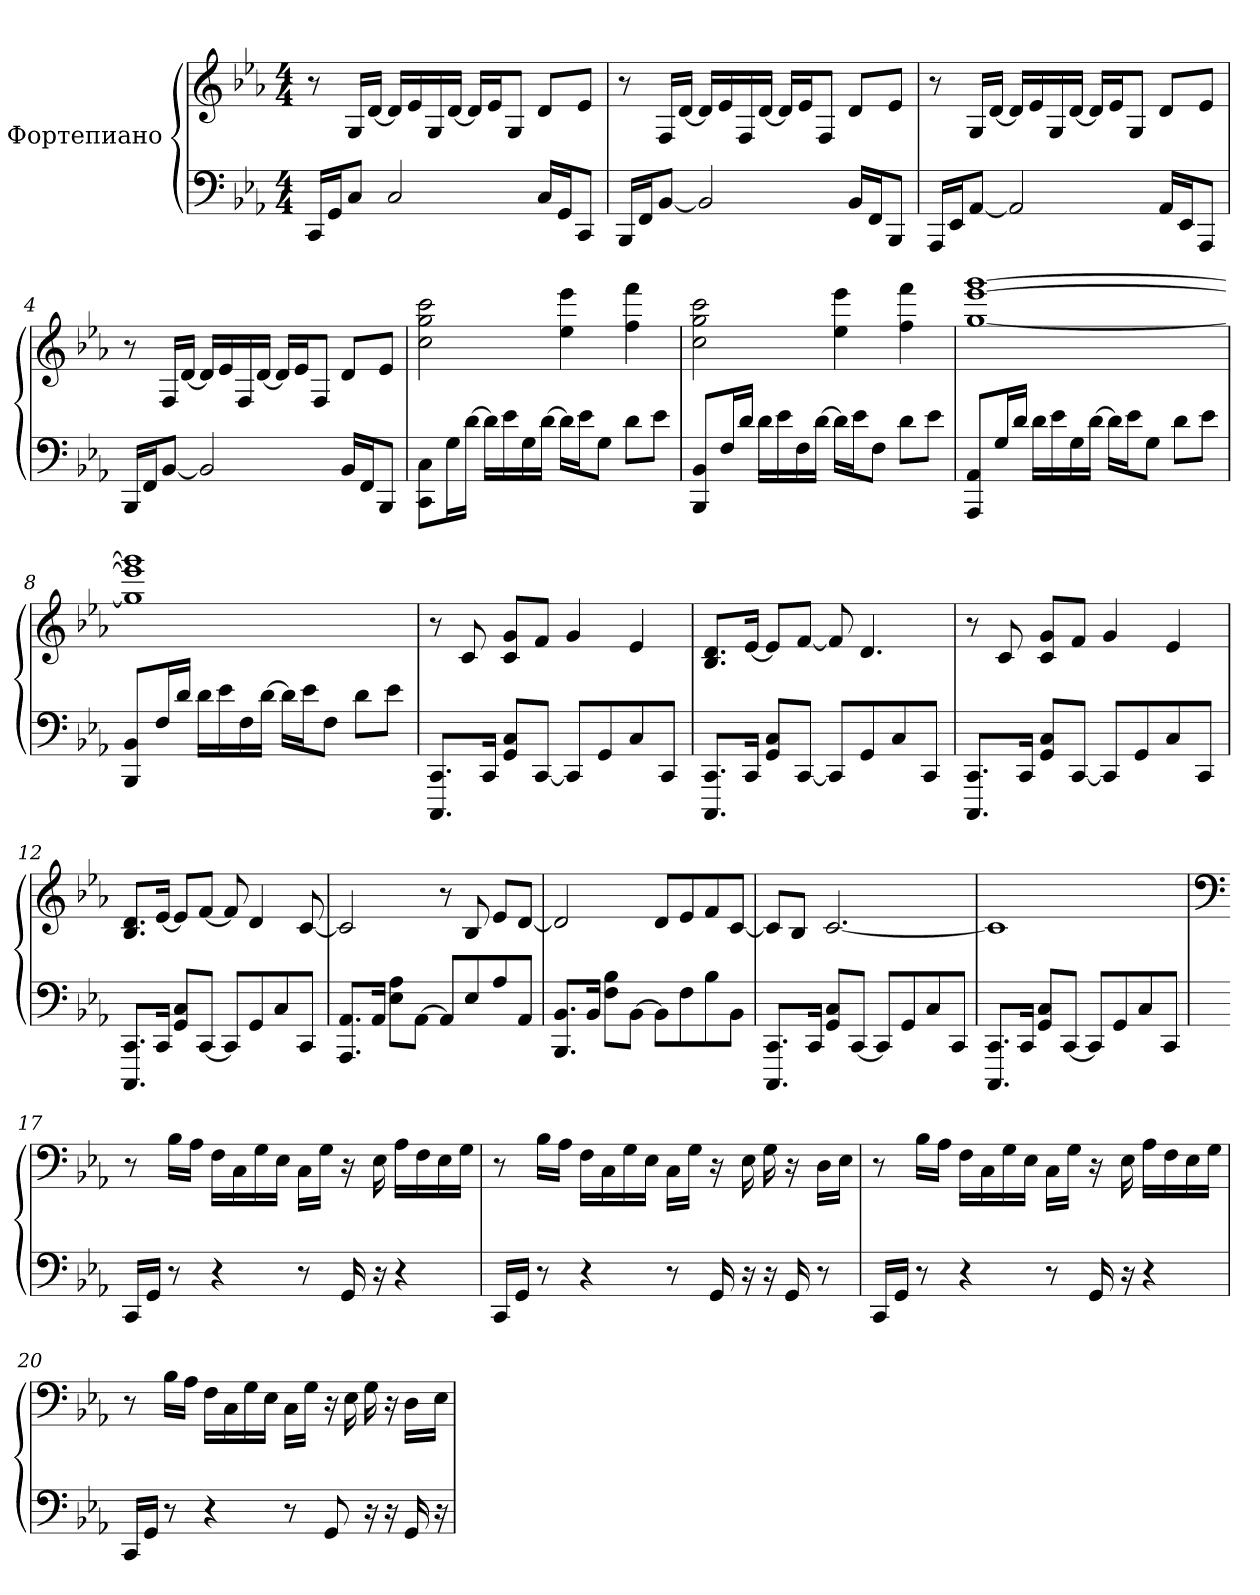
**kern	**kern
*part2	*part1
*staff2	*staff1
*I"Фортепиано	*I"Фортепиано
*clefF4	*clefG2
*k[b-e-a-]	*k[b-e-a-]
*M4/4	*M4/4
*MM98	*MM98
=1	=1
16CC/LL	8r
16GG/J	.
8C/J	16G/LL
.	[16d/JJ
2C/	16d/LL]
.	16e-/
.	16G/
.	[16d/JJ
.	16d/LL]
.	16e-/J
.	8G/J
16C/LL	8d/L
16GG/J	.
8CC/J	8e-/J
=2	=2
16BBB-/LL	8r
16FF/J	.
[8BB-/J	16F/LL
.	[16d/JJ
2BB-/]	16d/LL]
.	16e-/
.	16F/
.	[16d/JJ
.	16d/LL]
.	16e-/J
.	8F/J
16BB-/LL	8d/L
16FF/J	.
8BBB-/J	8e-/J
=3	=3
16AAA-/LL	8r
16EE-/J	.
[8AA-/J	16G/LL
.	[16d/JJ
2AA-/]	16d/LL]
.	16e-/
.	16G/
.	[16d/JJ
.	16d/LL]
.	16e-/J
.	8G/J
16AA-/LL	8d/L
16EE-/J	.
8AAA-/J	8e-/J
!!LO:LB:g=z
=4	=4
16BBB-/LL	8r
16FF/J	.
[8BB-/J	16F/LL
.	[16d/JJ
2BB-/]	16d/LL]
.	16e-/
.	16F/
.	[16d/JJ
.	16d/LL]
.	16e-/J
.	8F/J
16BB-/LL	8d/L
16FF/J	.
8BBB-/J	8e-/J
=5	=5
8CC\ 8C\L	2cc\ 2gg\ 2ccc\
16G\L	.
[16d\JJ	.
16d\LL]	.
16e-\	.
16G\	.
[16d\JJ	.
16d\LL]	4ee-\ 4eee-\
16e-\J	.
8G\J	.
8d\L	4ff\ 4fff\
8e-\J	.
=6	=6
8BBB-/ 8BB-/L	2cc\ 2gg\ 2ccc\
16F/L	.
16d/JJ	.
16d\LL	.
16e-\	.
16F\	.
[16d\JJ	.
16d\LL]	4ee-\ 4eee-\
16e-\J	.
8F\J	.
8d\L	4ff\ 4fff\
8e-\J	.
!!LO:LB:g=z
=7	=7
8AAA-/ 8AA-/L	[1gg [1eee- [1ggg
16G/L	.
16d/JJ	.
16d\LL	.
16e-\	.
16G\	.
[16d\JJ	.
16d\LL]	.
16e-\J	.
8G\J	.
8d\L	.
8e-\J	.
=8	=8
8BBB-/ 8BB-/L	1gg] 1eee-] 1ggg]
16F/L	.
16d/JJ	.
16d\LL	.
16e-\	.
16F\	.
[16d\JJ	.
16d\LL]	.
16e-\J	.
8F\J	.
8d\L	.
8e-\J	.
=9	=9
8.CCC/ 8.CC/L	8r
.	8c/
16CC/Jk	.
8GG/ 8C/L	8c/ 8g/L
[8CC/J	8f/J
8CC/L]	4g/
8GG/	.
8C/	4e-/
8CC/J	.
!!LO:LB:g=z
=10	=10
8.CCC/ 8.CC/L	8.B-/ 8.d/L
16CC/Jk	[16e-/Jk
8GG/ 8C/L	8e-/L]
[8CC/J	[8f/J
8CC/L]	8f/]
8GG/	4.d/
8C/	.
8CC/J	.
=11	=11
8.CCC/ 8.CC/L	8r
.	8c/
16CC/Jk	.
8GG/ 8C/L	8c/ 8g/L
[8CC/J	8f/J
8CC/L]	4g/
8GG/	.
8C/	4e-/
8CC/J	.
=12	=12
8.CCC/ 8.CC/L	8.B-/ 8.d/L
16CC/Jk	[16e-/Jk
8GG/ 8C/L	8e-/L]
[8CC/J	[8f/J
8CC/L]	8f/]
8GG/	4d/
8C/	.
8CC/J	[8c/
!!LO:PB:g=z
=13	=13
8.AAA-/ 8.AA-/L	2c/]
16AA-/Jk	.
8E-\ 8A-\L	.
[8AA-\J	.
8AA-/L]	8r
8E-/	8B-/
8A-/	8e-/L
8AA-/J	[8d/J
=14	=14
8.BBB-/ 8.BB-/L	2d/]
16BB-/Jk	.
8F\ 8B-\L	.
[8BB-\J	.
8BB-\L]	8d/L
8F\	8e-/
8B-\	8f/
8BB-\J	[8c/J
=15	=15
8.CCC/ 8.CC/L	8c/L]
.	8B-/J
16CC/Jk	.
8GG/ 8C/L	[2.c/
[8CC/J	.
8CC/L]	.
8GG/	.
8C/	.
8CC/J	.
=16	=16
8.CCC/ 8.CC/L	1c]
16CC/Jk	.
8GG/ 8C/L	.
[8CC/J	.
8CC/L]	.
8GG/	.
8C/	.
8CC/J	.
!!LO:LB:g=z
=17	=17
*	*clefF4
16CC/LL	8r
16GG/JJ	.
8r	16B-\LL
.	16A-\JJ
4r	16F\LL
.	16C\
.	16G\
.	16E-\JJ
8r	16C\LL
.	16G\JJ
16GG/	16r
16r	16E-\
4r	16A-\LL
.	16F\
.	16E-\
.	16G\JJ
=18	=18
16CC/LL	8r
16GG/JJ	.
8r	16B-\LL
.	16A-\JJ
4r	16F\LL
.	16C\
.	16G\
.	16E-\JJ
8r	16C\LL
.	16G\JJ
16GG/	16r
16r	16E-\
16r	16G\
16GG/	16r
8r	16D\LL
.	16E-\JJ
!!LO:LB:g=z
=19	=19
16CC/LL	8r
16GG/JJ	.
8r	16B-\LL
.	16A-\JJ
4r	16F\LL
.	16C\
.	16G\
.	16E-\JJ
8r	16C\LL
.	16G\JJ
16GG/	16r
16r	16E-\
4r	16A-\LL
.	16F\
.	16E-\
.	16G\JJ
=20	=20
16CC/LL	8r
16GG/JJ	.
8r	16B-\LL
.	16A-\JJ
4r	16F\LL
.	16C\
.	16G\
.	16E-\JJ
8r	16C\LL
.	16G\JJ
8GG/	16r
.	16E-\
16r	16G\
16r	16r
16GG/	16D\LL
16r	16E-\JJ
=	=
*-	*-
